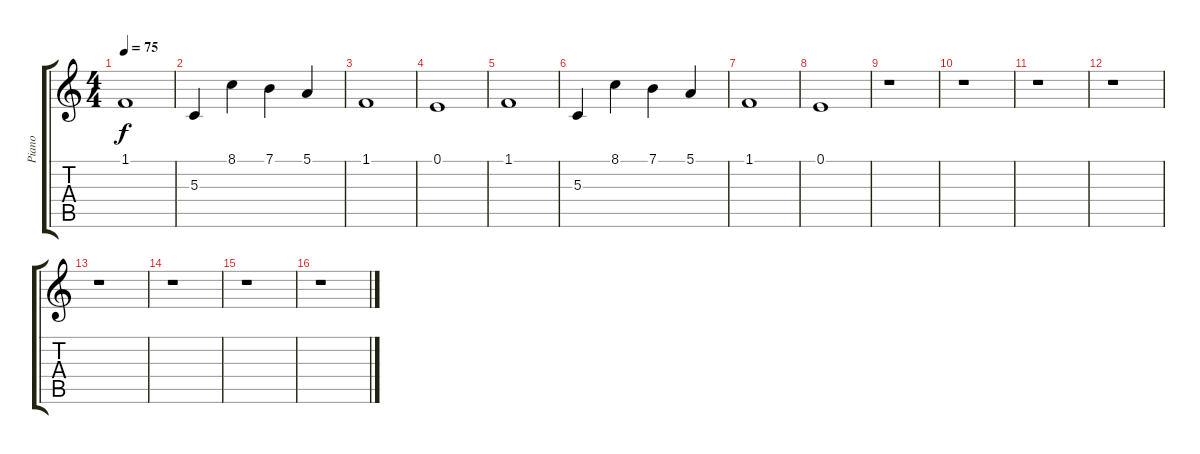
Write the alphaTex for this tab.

\track ("Piano" "Piano") {instrument acousticgrandpiano}
\staff {score tabs}
\tuning (E4 B3 G3 D3 A2 E2) {hide}
\ts (4 4)
\tempo 75
\clef g2
\ks c
1.1.1{dy f} |
5.3.4 8.1.4 7.1.4 5.1.4 |
1.1.1 |
0.1.1 |
1.1.1 |
5.3.4 8.1.4 7.1.4 5.1.4 |
1.1.1 |
0.1.1 |
r.1 |
r.1 |
r.1 |
r.1 |
r.1 |
r.1 |
r.1 |
r.1
